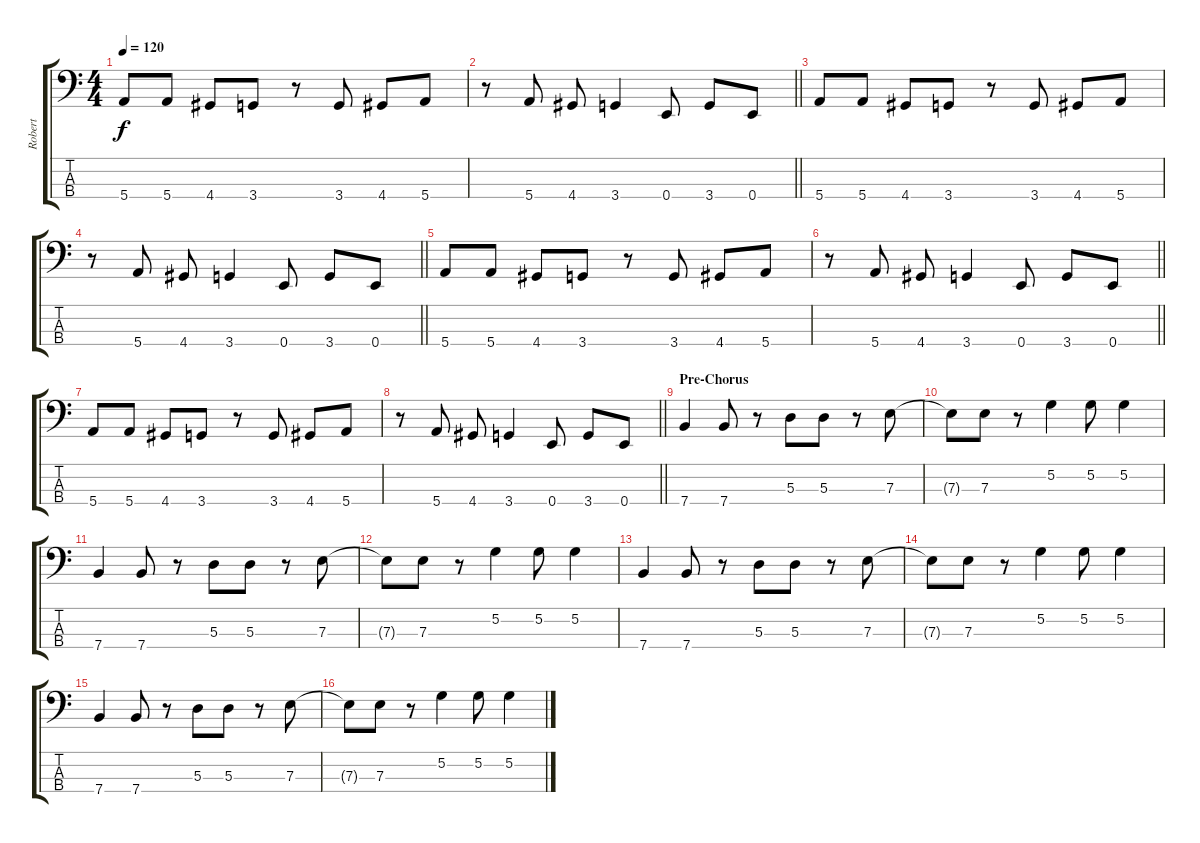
\track ("Robert" "Robert") {instrument electricbassfinger}
\staff {score tabs}
\tuning (G2 D2 A1 E1) {hide}
\ts (4 4)
\tempo 120
\clef f4
\ks c
5.4.8{dy f} 5.4.8 4.4.8 3.4.8 r.8 3.4.8 4.4.8 5.4.8 |
\barLineRight lightlight
r.8 5.4.8 4.4.8 3.4.4 0.4.8 3.4.8 0.4.8 |
5.4.8 5.4.8 4.4.8 3.4.8 r.8 3.4.8 4.4.8 5.4.8 |
\barLineRight lightlight
r.8 5.4.8 4.4.8 3.4.4 0.4.8 3.4.8 0.4.8 |
5.4.8 5.4.8 4.4.8 3.4.8 r.8 3.4.8 4.4.8 5.4.8 |
\barLineRight lightlight
r.8 5.4.8 4.4.8 3.4.4 0.4.8 3.4.8 0.4.8 |
5.4.8 5.4.8 4.4.8 3.4.8 r.8 3.4.8 4.4.8 5.4.8 |
\barLineRight lightlight
r.8 5.4.8 4.4.8 3.4.4 0.4.8 3.4.8 0.4.8 |
\section ("" "Pre-Chorus")
7.4.4 7.4.8 r.8 5.3.8 5.3.8 r.8 7.3.8 |
7.3{t}.8 7.3.8 r.8 5.2.4 5.2.8 5.2.4 |
7.4.4 7.4.8 r.8 5.3.8 5.3.8 r.8 7.3.8 |
7.3{t}.8 7.3.8 r.8 5.2.4 5.2.8 5.2.4 |
7.4.4 7.4.8 r.8 5.3.8 5.3.8 r.8 7.3.8 |
7.3{t}.8 7.3.8 r.8 5.2.4 5.2.8 5.2.4 |
7.4.4 7.4.8 r.8 5.3.8 5.3.8 r.8 7.3.8 |
7.3{t}.8 7.3.8 r.8 5.2.4 5.2.8 5.2.4
